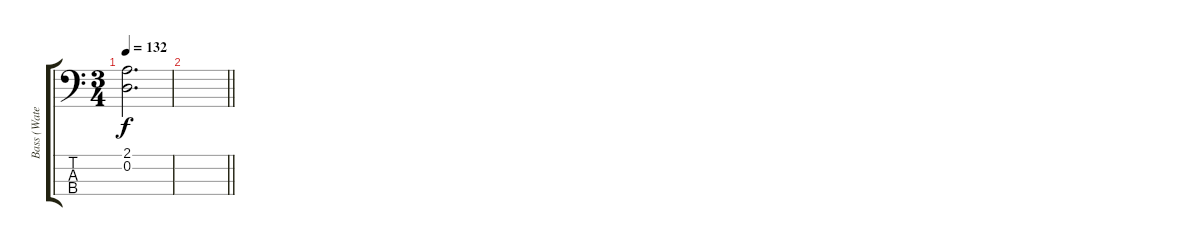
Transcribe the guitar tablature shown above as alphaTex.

\track ("Bass (Waters)" "Bass (Wate") {instrument electricbasspick}
\staff {score tabs}
\tuning (G2 D2 A1 E1) {hide}
\ts (3 4)
\tempo 132
\clef f4
\ks c
(2.1{t} 0.2{t}).2{d dy f} |
\barLineRight lightlight
